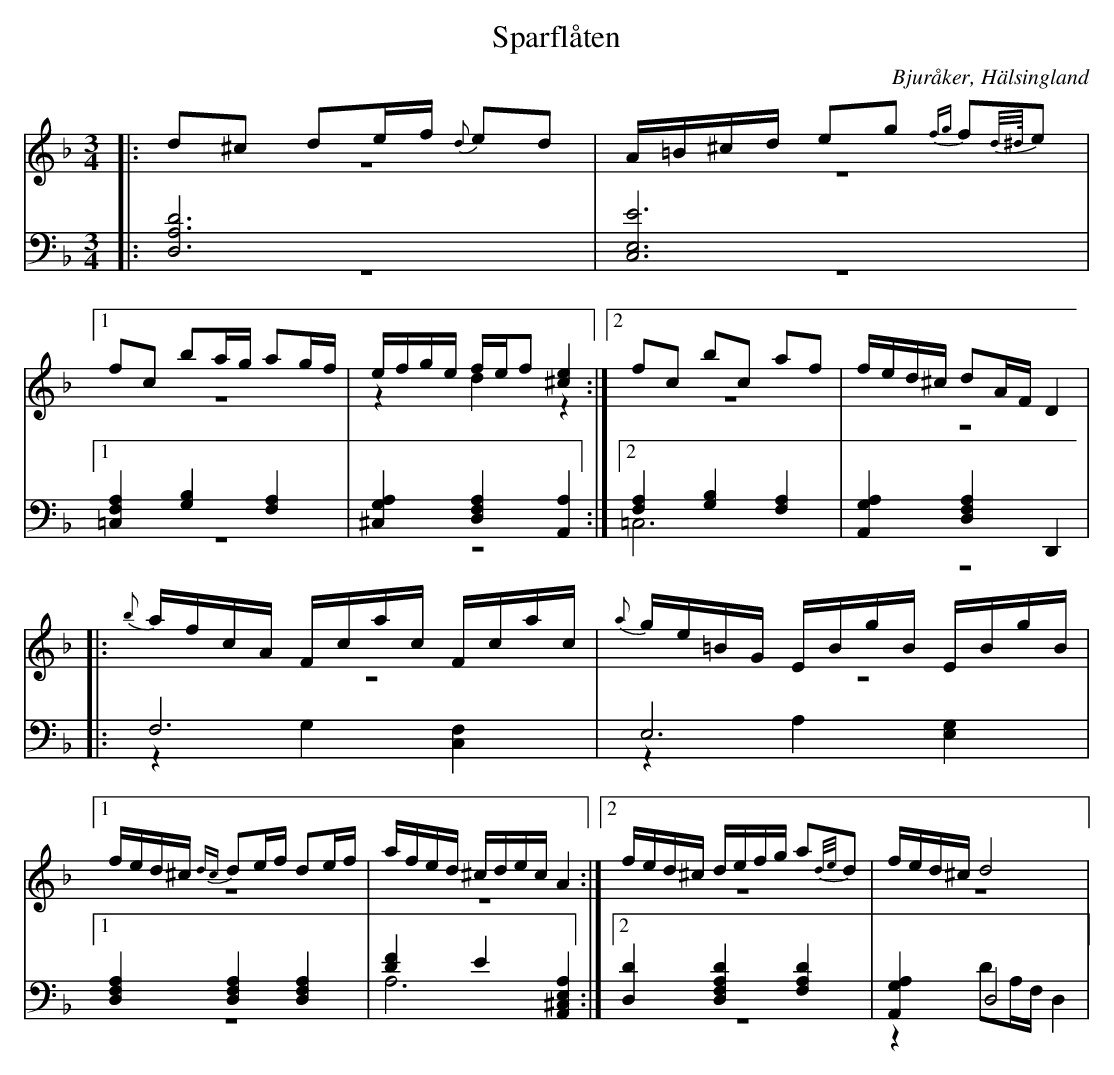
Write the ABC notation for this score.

X:1
T: Sparflåten
O: Bjuråker, Hälsingland
M: 3/4
L: 1/8
K: Dm
V:1
V:2 merge
V:3
V:4 merge
V:1
|:d^c de/f/ {d}ed|A/=B/^c/d/ eg {fg}f{d/^d//}e|1 fc ba/g/ ag/f/| e/f/g/e/ f/e/f [^c2e2]:|2 fc bc af|f/e/d/^c/ dA/F/ D2|
|:{b}a/f/c/A/  F/c/a/c/ F/c/a/c/|{a}g/e/=B/G/  E/B/g/B/  E/B/g/B/|1 f/e/d/^c/ {dc}de/f/ de/f/|a/f/e/d/ ^c/d/e/c/ A2:|2 f/e/d/^c/ d/e/f/g/ a{d/e/}d|f/e/d/^c/ d4|
V:2
|:z6|z6|1 z6|z2 d2 z2:|2 z6|z6|
|:z6|z6|1 z6|z6:|2 z6|z6|
V:3 clef=bass
|:[D,6A,6D6]|[E,6C,6E6]|1 [=C,2F,2A,2] [G,2B,2] [F,2A,2]|[^C,2G,2A,2] [D,2F,2A,2] [A,,2A,2]:|2 [F,2A,2] [G,2B,2] [F,2A,2]|[A,,2G,2A,2] [D,2F,2A,2] D,,2|
|:F,6|E,6|1 [D,2F,2A,2] [D,2F,2A,2] [D,2F,2A,2]|[D2F2] E2 [A,,2^C,2E,2A,2]:|2 [D,2D2] [D,2F,2A,2D2] [F,2A,2D2]|[A,,2G,2A,2] D,4|
V:4 clef=bass
|:z6|z6|1 z6|z6:|2 =C,6|z6|
|:z2 G,2 [C,2F,2]|z2 A,2 [E,2G,2]|1 z6|A,6:|2 z6|z2 DA,/F,/ D,2|
